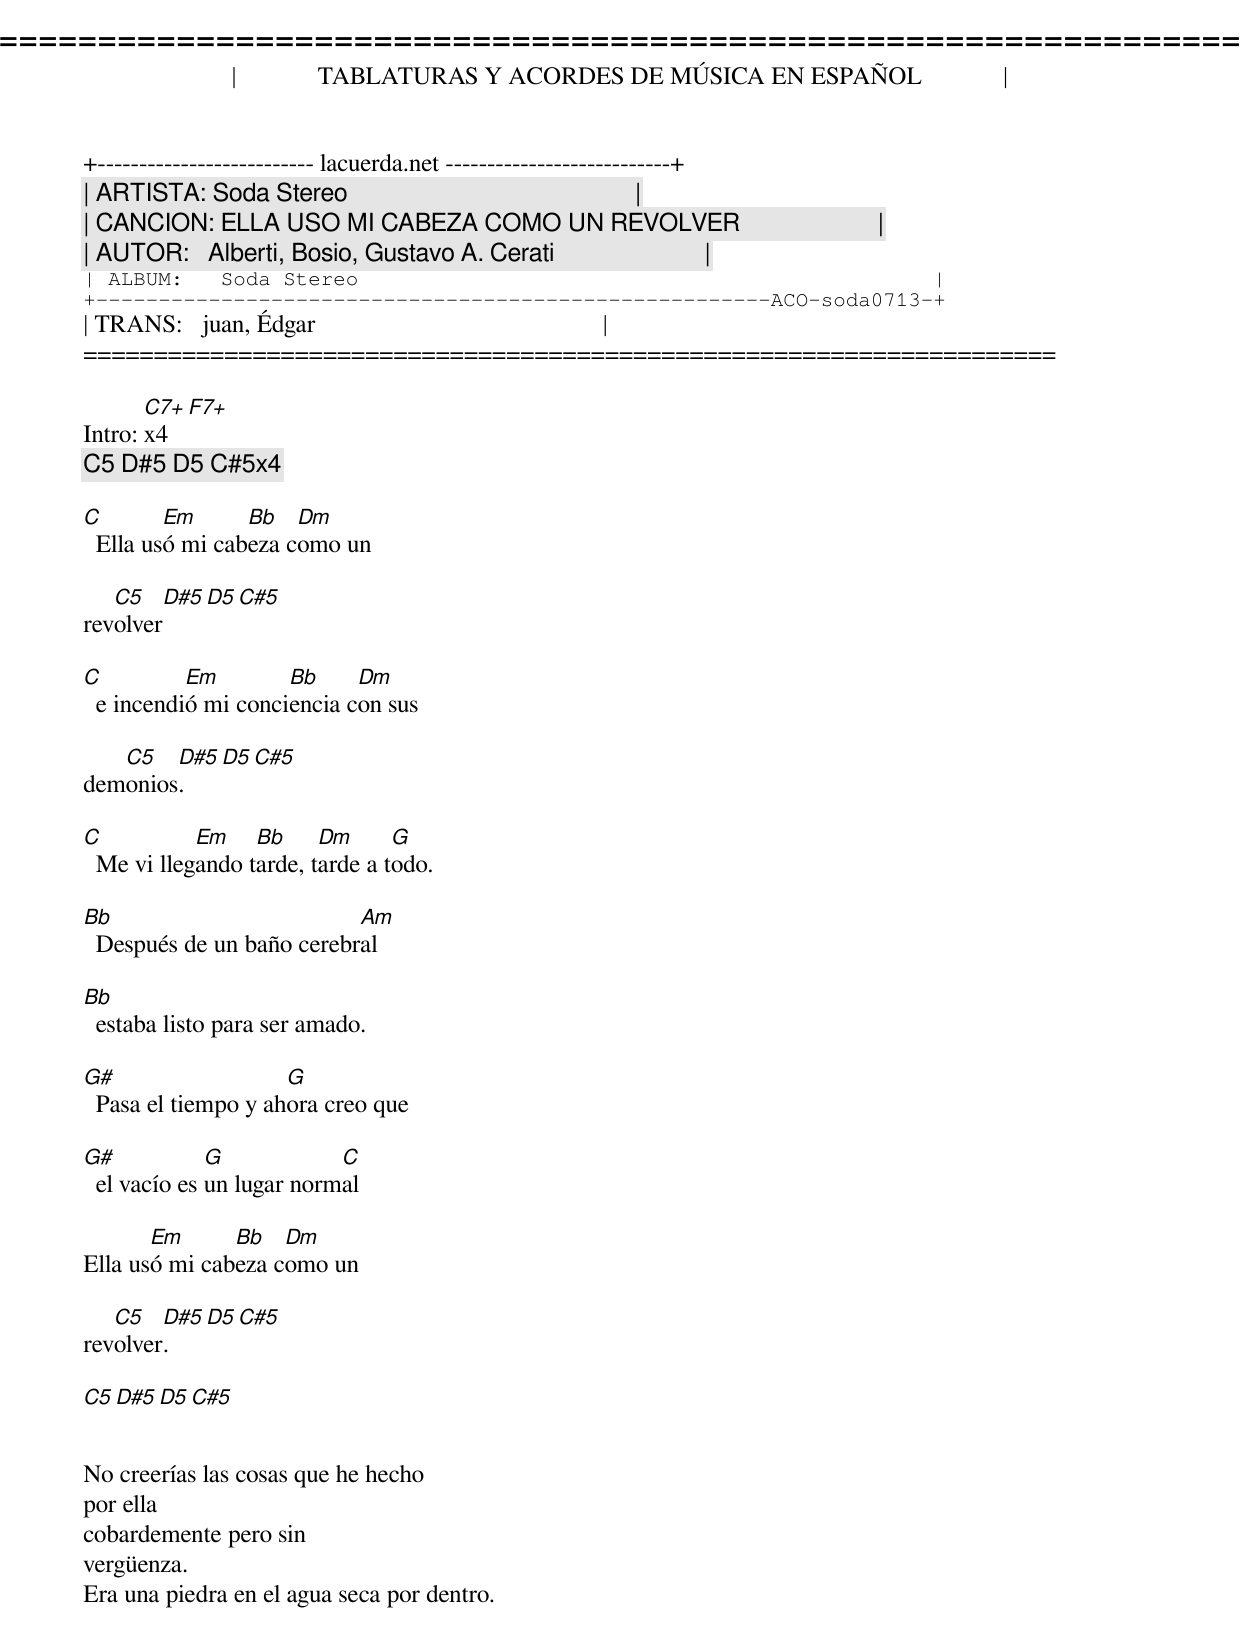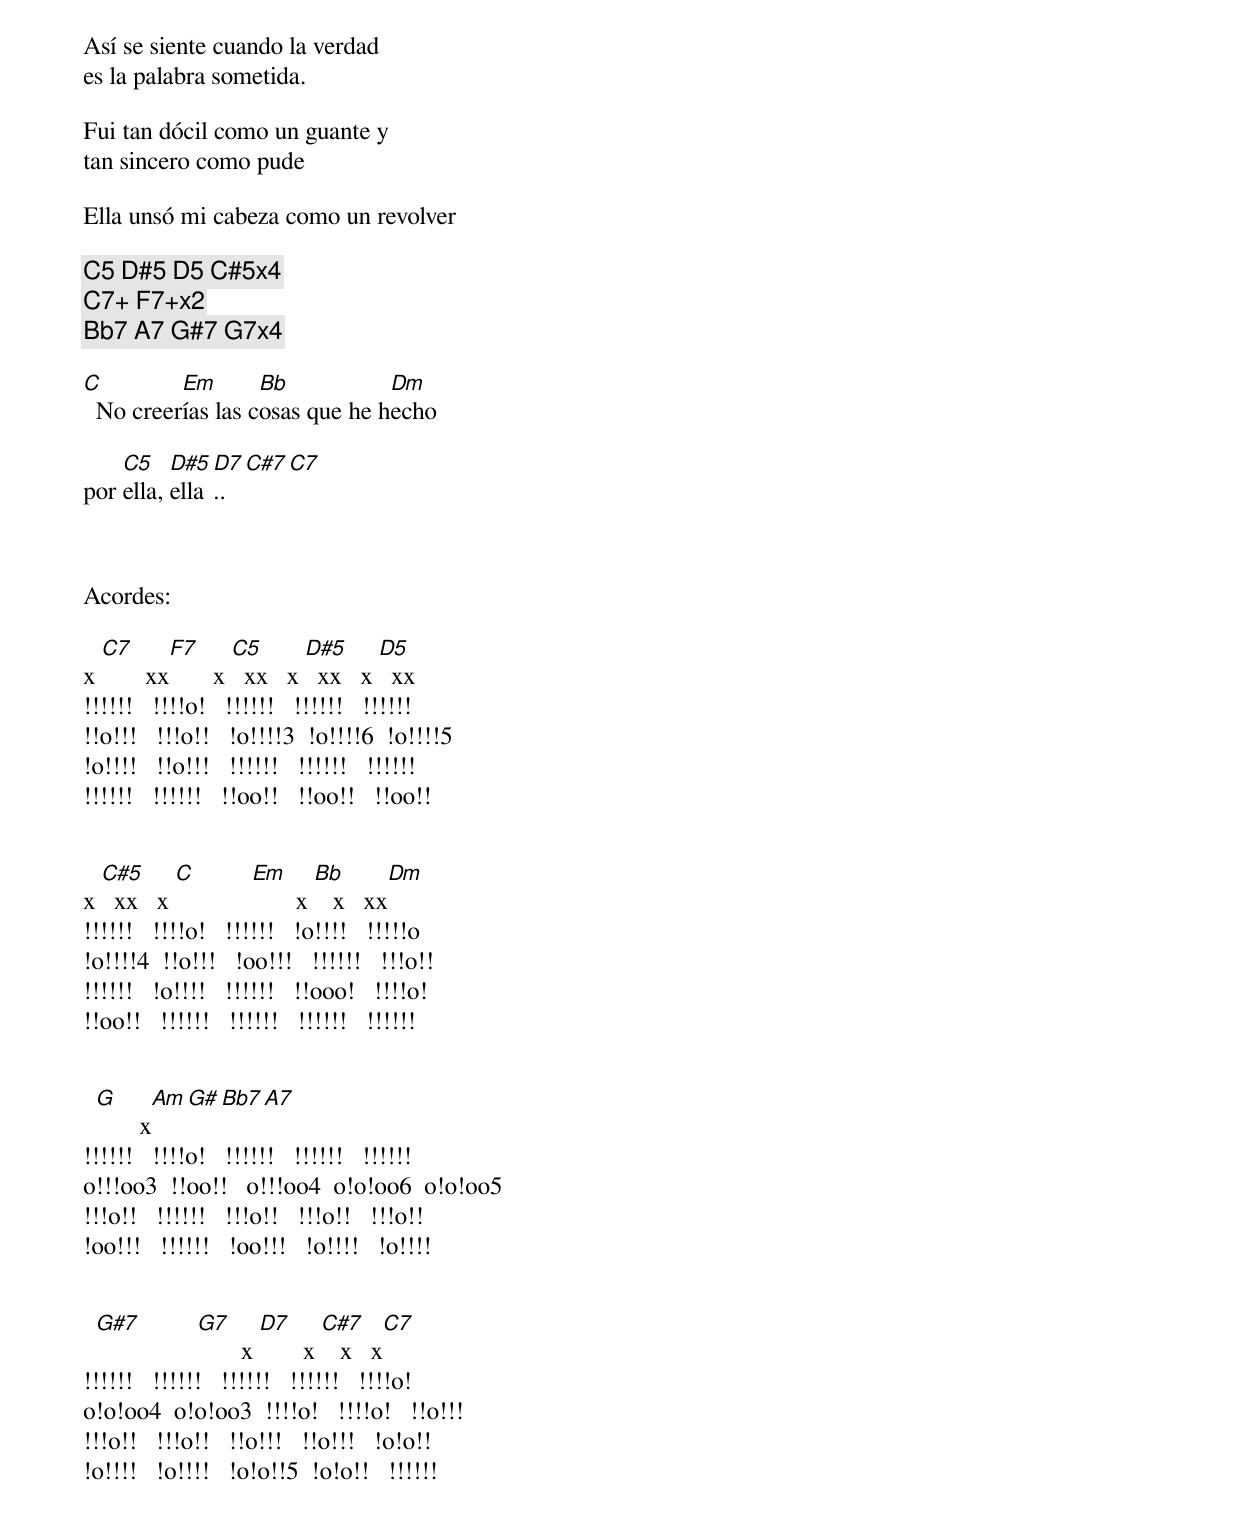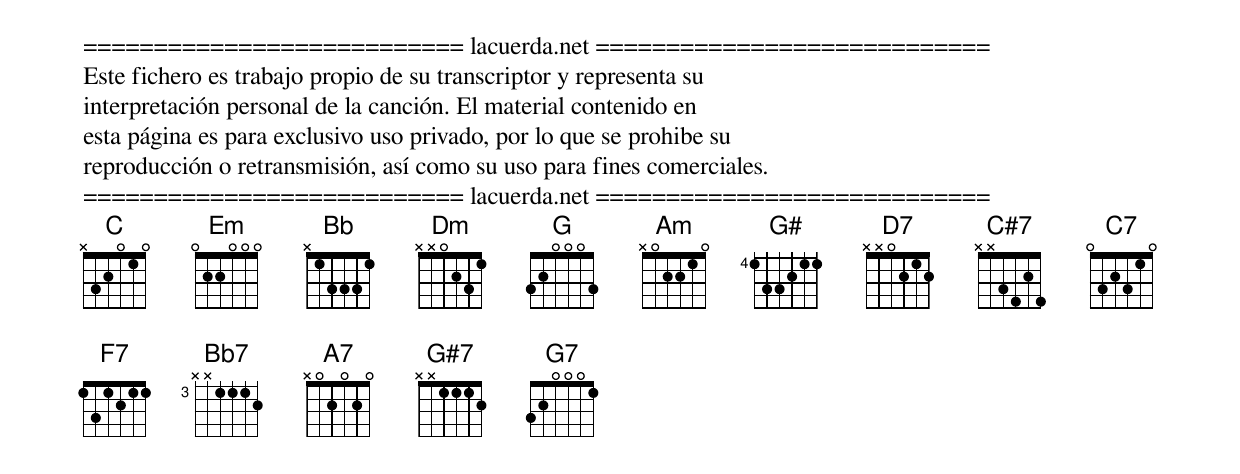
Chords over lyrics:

=====================================================================
|             TABLATURAS Y ACORDES DE MÚSICA EN ESPAÑOL             |
+-------------------------- lacuerda.net ---------------------------+
| ARTISTA: Soda Stereo                                              |
| CANCION: ELLA USO MI CABEZA COMO UN REVOLVER                      |
| AUTOR:   Alberti, Bosio, Gustavo A. Cerati                        |
| ALBUM:   Soda Stereo                                              |
+------------------------------------------------------ACO-soda0713-+
| TRANS:   juan, Édgar                                              |
=====================================================================

Intro: [C7+ F7+]x4
       [C5 D#5 D5 C#5]x4

C        Em      Bb   Dm
  Ella usó mi cabeza como un

   C5   D#5   D5   C#5
revolver

C          Em        Bb     Dm
  e incendió mi conciencia con sus

   C5   D#5   D5   C#5
demonios.

C           Em    Bb     Dm      G
  Me vi llegando tarde, tarde a todo.

Bb                         Am
  Después de un baño cerebral

Bb
  estaba listo para ser amado.

G#                   G
  Pasa el tiempo y ahora creo que

G#            G            C
  el vacío es un lugar normal

       Em      Bb   Dm
Ella usó mi cabeza como un

   C5   D#5   D5   C#5
revolver.

C5   D#5   D5   C#5


No creerías las cosas que he hecho
por ella
cobardemente pero sin
vergüenza.
Era una piedra en el agua seca por dentro.

Así se siente cuando la verdad
es la palabra sometida.

Fui tan dócil como un guante y
tan sincero como pude

Ella unsó mi cabeza como un revolver

[C5 D#5 D5 C#5]x4
[C7+ F7+]x2
[Bb7 A7 G#7 G7]x4

C         Em       Bb           Dm
  No creerías las cosas que he hecho

    C5    D#5 D7 C#7 C7
por ella, ella..



Acordes:

  C7       F7       C5       D#5      D5
x        xx       x   xx   x   xx   x   xx
!!!!!!   !!!!o!   !!!!!!   !!!!!!   !!!!!!
!!o!!!   !!!o!!   !o!!!!3  !o!!!!6  !o!!!!5
!o!!!!   !!o!!!   !!!!!!   !!!!!!   !!!!!!
!!!!!!   !!!!!!   !!oo!!   !!oo!!   !!oo!!


  C#5      C        Em       Bb       Dm
x   xx   x                 x    x   xx
!!!!!!   !!!!o!   !!!!!!   !o!!!!   !!!!!o
!o!!!!4  !!o!!!   !oo!!!   !!!!!!   !!!o!!
!!!!!!   !o!!!!   !!!!!!   !!ooo!   !!!!o!
!!oo!!   !!!!!!   !!!!!!   !!!!!!   !!!!!!


  G        Am       G#       Bb7      A7
         x
!!!!!!   !!!!o!   !!!!!!   !!!!!!   !!!!!!
o!!!oo3  !!oo!!   o!!!oo4  o!o!oo6  o!o!oo5
!!!o!!   !!!!!!   !!!o!!   !!!o!!   !!!o!!
!oo!!!   !!!!!!   !oo!!!   !o!!!!   !o!!!!


  G#7      G7       D7       C#7      C7
                  x        x    x   x
!!!!!!   !!!!!!   !!!!!!   !!!!!!   !!!!o!
o!o!oo4  o!o!oo3  !!!!o!   !!!!o!   !!o!!!
!!!o!!   !!!o!!   !!o!!!   !!o!!!   !o!o!!
!o!!!!   !o!!!!   !o!o!!5  !o!o!!   !!!!!!


=========================== lacuerda.net ============================
Este fichero es trabajo propio de su transcriptor y representa su
interpretación personal de la canción. El material contenido en
esta página es para exclusivo uso privado, por lo que se prohibe su
reproducción o retransmisión, así como su uso para fines comerciales.
=========================== lacuerda.net ============================
